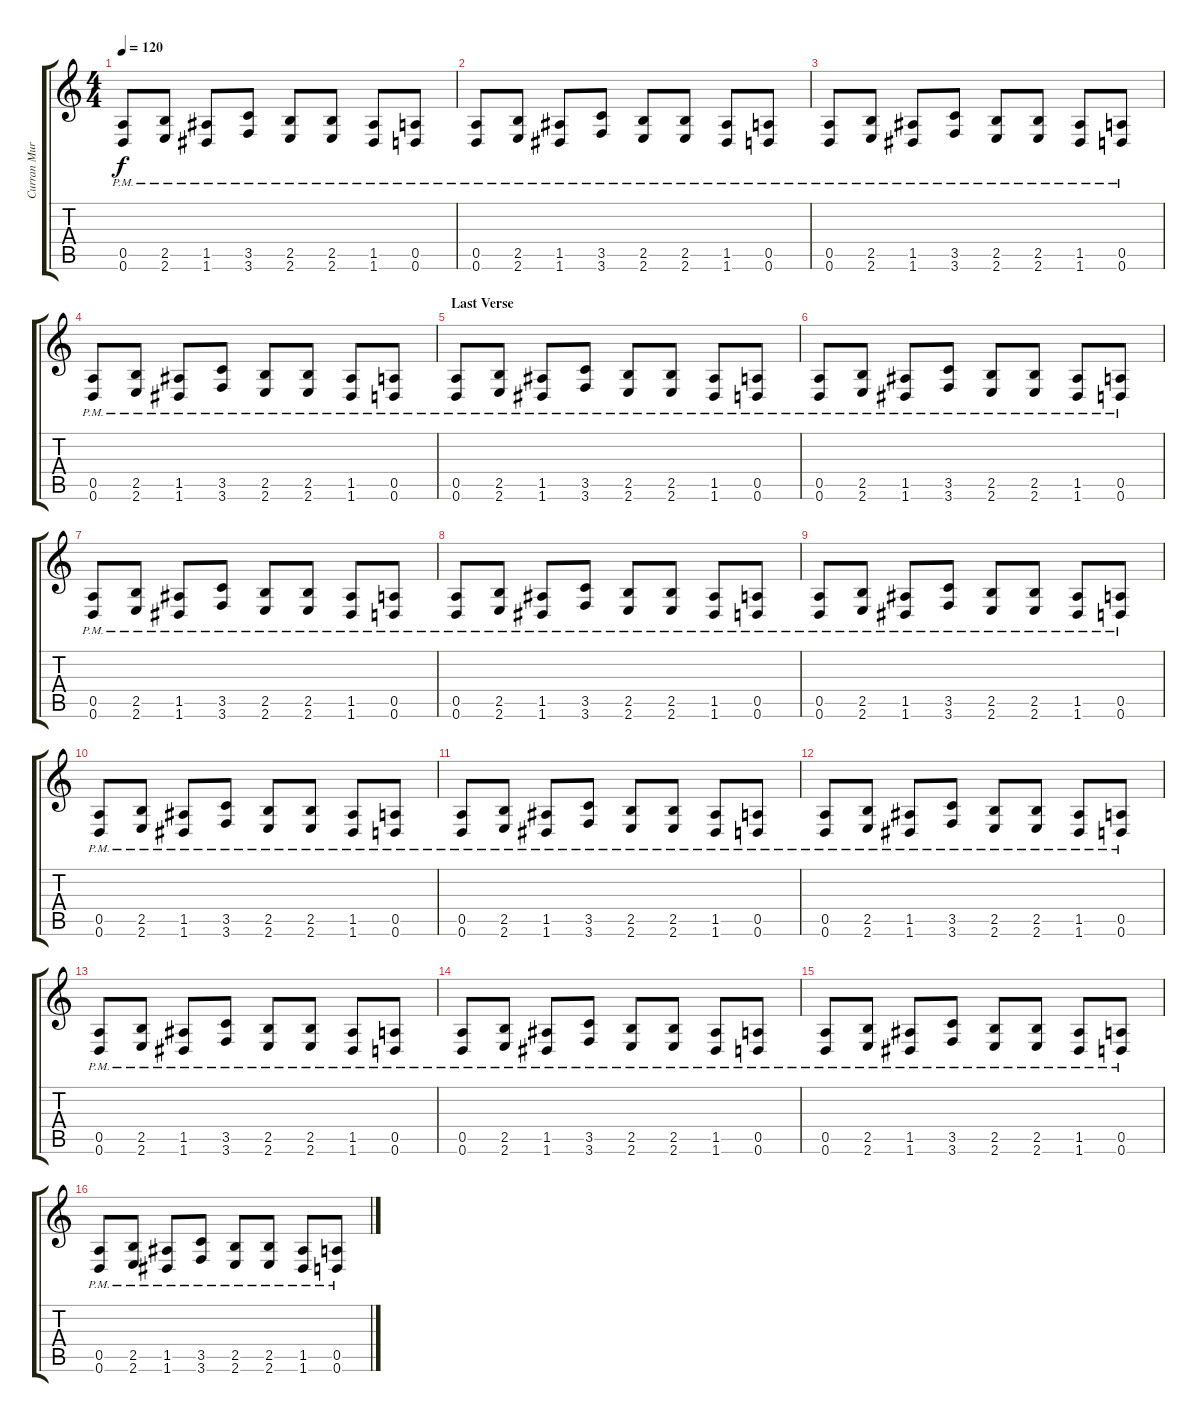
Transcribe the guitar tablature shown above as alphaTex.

\track ("Curran Murphy" "Curran Mur") {instrument distortionguitar}
\staff {score tabs}
\tuning (E4 B3 G3 D3 A2 D2) {hide}
\ts (4 4)
\tempo 120
\clef g2
\ks c
(0.5{pm} 0.6{pm}).8{dy f} (2.5{pm} 2.6{pm}).8 (1.5{pm} 1.6{pm}).8 (3.5{pm} 3.6{pm}).8 (2.5{pm} 2.6{pm}).8 (2.5{pm} 2.6{pm}).8 (1.5{pm} 1.6{pm}).8 (0.5{pm} 0.6{pm}).8 |
(0.5{pm} 0.6{pm}).8 (2.5{pm} 2.6{pm}).8 (1.5{pm} 1.6{pm}).8 (3.5{pm} 3.6{pm}).8 (2.5{pm} 2.6{pm}).8 (2.5{pm} 2.6{pm}).8 (1.5{pm} 1.6{pm}).8 (0.5{pm} 0.6{pm}).8 |
(0.5{pm} 0.6{pm}).8 (2.5{pm} 2.6{pm}).8 (1.5{pm} 1.6{pm}).8 (3.5{pm} 3.6{pm}).8 (2.5{pm} 2.6{pm}).8 (2.5{pm} 2.6{pm}).8 (1.5{pm} 1.6{pm}).8 (0.5{pm} 0.6{pm}).8 |
(0.5{pm} 0.6{pm}).8 (2.5{pm} 2.6{pm}).8 (1.5{pm} 1.6{pm}).8 (3.5{pm} 3.6{pm}).8 (2.5{pm} 2.6{pm}).8 (2.5{pm} 2.6{pm}).8 (1.5{pm} 1.6{pm}).8 (0.5{pm} 0.6{pm}).8 |
\section ("" "Last Verse")
(0.5{pm} 0.6{pm}).8 (2.5{pm} 2.6{pm}).8 (1.5{pm} 1.6{pm}).8 (3.5{pm} 3.6{pm}).8 (2.5{pm} 2.6{pm}).8 (2.5{pm} 2.6{pm}).8 (1.5{pm} 1.6{pm}).8 (0.5{pm} 0.6{pm}).8 |
(0.5{pm} 0.6{pm}).8 (2.5{pm} 2.6{pm}).8 (1.5{pm} 1.6{pm}).8 (3.5{pm} 3.6{pm}).8 (2.5{pm} 2.6{pm}).8 (2.5{pm} 2.6{pm}).8 (1.5{pm} 1.6{pm}).8 (0.5{pm} 0.6{pm}).8 |
(0.5{pm} 0.6{pm}).8 (2.5{pm} 2.6{pm}).8 (1.5{pm} 1.6{pm}).8 (3.5{pm} 3.6{pm}).8 (2.5{pm} 2.6{pm}).8 (2.5{pm} 2.6{pm}).8 (1.5{pm} 1.6{pm}).8 (0.5{pm} 0.6{pm}).8 |
(0.5{pm} 0.6{pm}).8 (2.5{pm} 2.6{pm}).8 (1.5{pm} 1.6{pm}).8 (3.5{pm} 3.6{pm}).8 (2.5{pm} 2.6{pm}).8 (2.5{pm} 2.6{pm}).8 (1.5{pm} 1.6{pm}).8 (0.5{pm} 0.6{pm}).8 |
(0.5{pm} 0.6{pm}).8 (2.5{pm} 2.6{pm}).8 (1.5{pm} 1.6{pm}).8 (3.5{pm} 3.6{pm}).8 (2.5{pm} 2.6{pm}).8 (2.5{pm} 2.6{pm}).8 (1.5{pm} 1.6{pm}).8 (0.5{pm} 0.6{pm}).8 |
(0.5{pm} 0.6{pm}).8 (2.5{pm} 2.6{pm}).8 (1.5{pm} 1.6{pm}).8 (3.5{pm} 3.6{pm}).8 (2.5{pm} 2.6{pm}).8 (2.5{pm} 2.6{pm}).8 (1.5{pm} 1.6{pm}).8 (0.5{pm} 0.6{pm}).8 |
(0.5{pm} 0.6{pm}).8 (2.5{pm} 2.6{pm}).8 (1.5{pm} 1.6{pm}).8 (3.5{pm} 3.6{pm}).8 (2.5{pm} 2.6{pm}).8 (2.5{pm} 2.6{pm}).8 (1.5{pm} 1.6{pm}).8 (0.5{pm} 0.6{pm}).8 |
(0.5{pm} 0.6{pm}).8 (2.5{pm} 2.6{pm}).8 (1.5{pm} 1.6{pm}).8 (3.5{pm} 3.6{pm}).8 (2.5{pm} 2.6{pm}).8 (2.5{pm} 2.6{pm}).8 (1.5{pm} 1.6{pm}).8 (0.5{pm} 0.6{pm}).8 |
(0.5{pm} 0.6{pm}).8 (2.5{pm} 2.6{pm}).8 (1.5{pm} 1.6{pm}).8 (3.5{pm} 3.6{pm}).8 (2.5{pm} 2.6{pm}).8 (2.5{pm} 2.6{pm}).8 (1.5{pm} 1.6{pm}).8 (0.5{pm} 0.6{pm}).8 |
(0.5{pm} 0.6{pm}).8 (2.5{pm} 2.6{pm}).8 (1.5{pm} 1.6{pm}).8 (3.5{pm} 3.6{pm}).8 (2.5{pm} 2.6{pm}).8 (2.5{pm} 2.6{pm}).8 (1.5{pm} 1.6{pm}).8 (0.5{pm} 0.6{pm}).8 |
(0.5{pm} 0.6{pm}).8 (2.5{pm} 2.6{pm}).8 (1.5{pm} 1.6{pm}).8 (3.5{pm} 3.6{pm}).8 (2.5{pm} 2.6{pm}).8 (2.5{pm} 2.6{pm}).8 (1.5{pm} 1.6{pm}).8 (0.5{pm} 0.6{pm}).8 |
(0.5{pm} 0.6{pm}).8 (2.5{pm} 2.6{pm}).8 (1.5{pm} 1.6{pm}).8 (3.5{pm} 3.6{pm}).8 (2.5{pm} 2.6{pm}).8 (2.5{pm} 2.6{pm}).8 (1.5{pm} 1.6{pm}).8 (0.5{pm} 0.6{pm}).8
